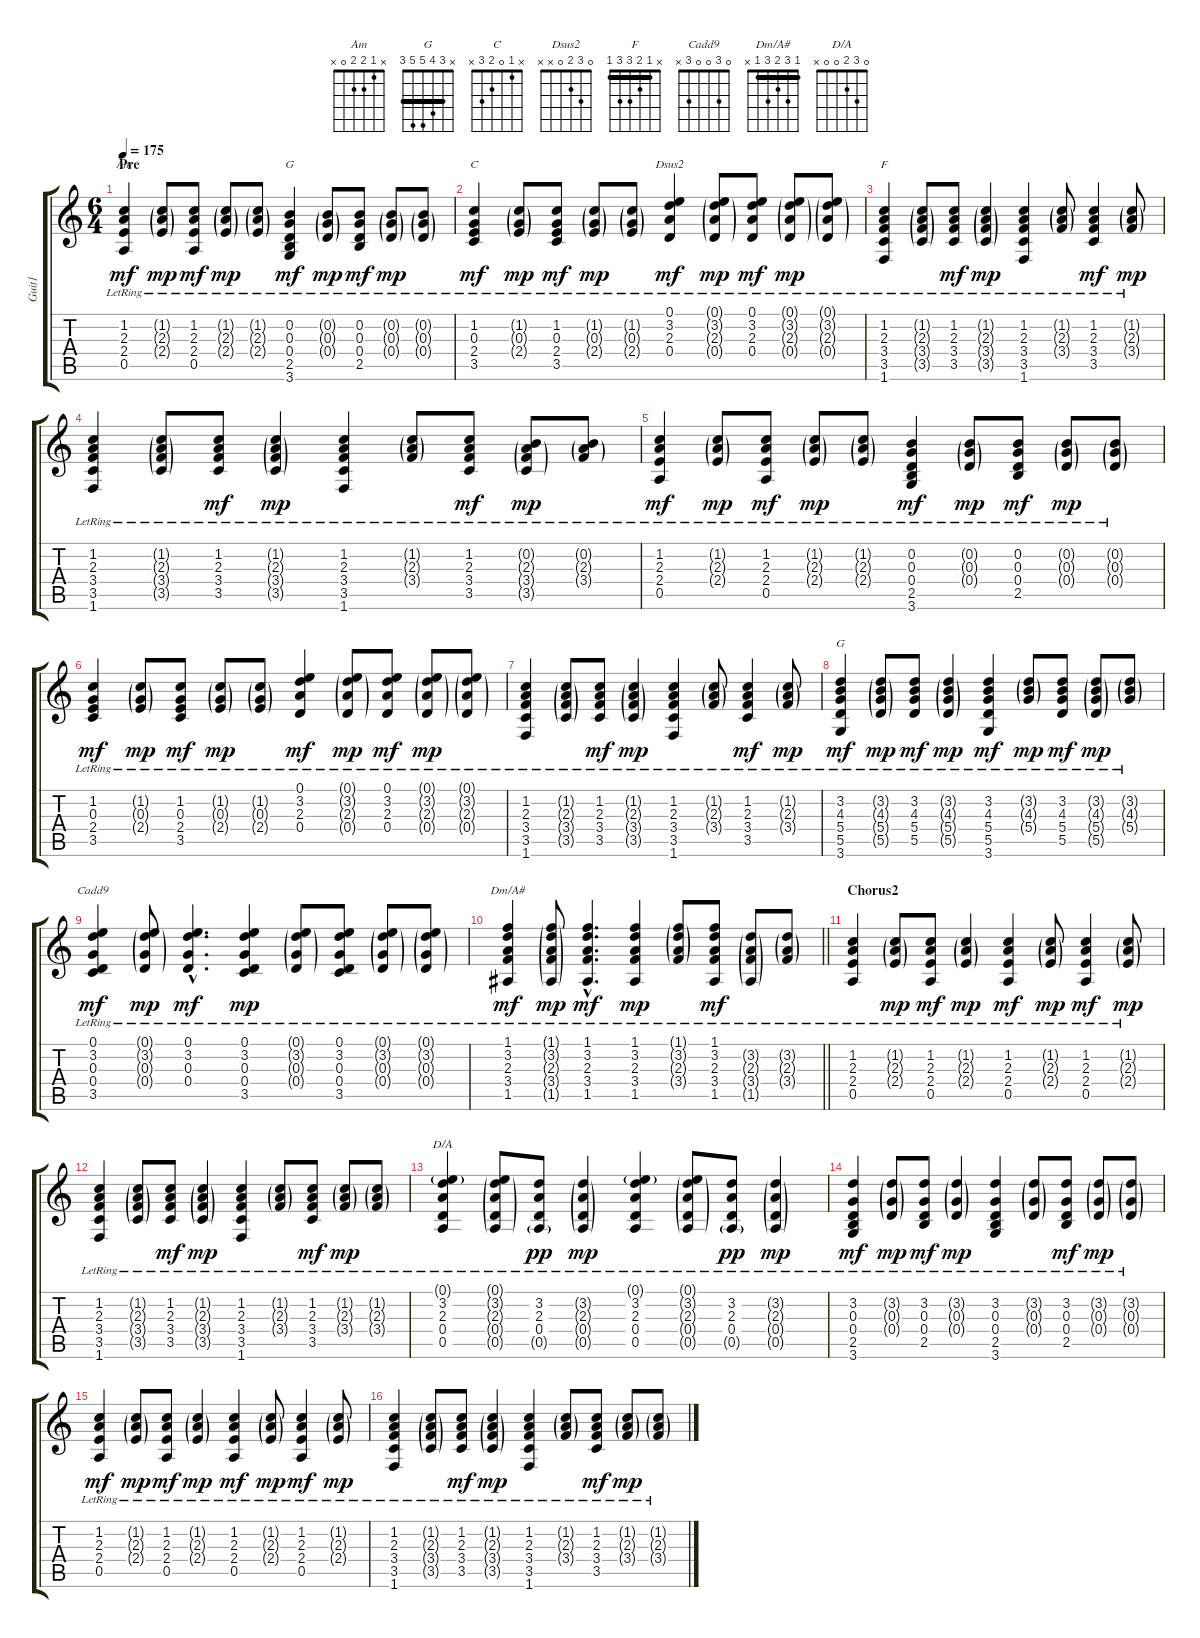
\track ("Guit1" "Guit1") {instrument acousticguitarsteel}
\staff {score tabs}
\tuning (E4 B3 G3 D3 A2 E2) {hide}
\chord ("Am" x 1 2 2 0 x)
\chord ("G" x 0 0 0 2 3)
\chord ("C" x 1 0 2 3 x)
\chord ("Dsus2" 0 3 2 0 x x)
\chord ("F" x 1 2 3 3 1) {barre 1}
\chord ("G" x 3 4 5 5 3) {barre 3}
\chord ("Cadd9" 0 3 0 0 3 x)
\chord ("Dm/A#" 1 3 2 3 1 x) {barre 1}
\chord ("D/A" 0 3 2 0 0 x)
\ts (6 4)
\section ("" "Pre")
\tempo 175
\clef g2
\ks c
(1.2{lr} 2.3{lr} 2.4{lr} 0.5{lr}).4{ch "Am" dy mf volume 11} (1.2{g lr} 2.3{g lr} 2.4{g lr}).8{dy mp} (1.2{lr} 2.3{lr} 2.4{lr} 0.5{lr}).8{dy mf} (1.2{g lr} 2.3{g lr} 2.4{g lr}).8{dy mp} (1.2{g lr} 2.3{g lr} 2.4{g lr}).8 (0.2{lr} 0.3{lr} 0.4{lr} 2.5{lr} 3.6{lr}).4{ch "G" dy mf} (0.2{g lr} 0.3{g lr} 0.4{g lr}).8{dy mp} (0.2{lr} 0.3{lr} 0.4{lr} 2.5{lr}).8{dy mf} (0.2{g lr} 0.3{g lr} 0.4{g lr}).8{dy mp} (0.2{g lr} 0.3{g lr} 0.4{g lr}).8 |
(1.2{lr} 0.3{lr} 2.4{lr} 3.5{lr}).4{ch "C" dy mf} (1.2{g lr} 0.3{g lr} 2.4{g lr}).8{dy mp} (1.2{lr} 0.3{lr} 2.4{lr} 3.5{lr}).8{dy mf} (1.2{g lr} 0.3{g lr} 2.4{g lr}).8{dy mp} (1.2{g lr} 0.3{g lr} 2.4{g lr}).8 (0.1{lr} 3.2{lr} 2.3{lr} 0.4{lr}).4{ch "Dsus2" dy mf} (0.1{g lr} 3.2{g lr} 2.3{g lr} 0.4{g lr}).8{dy mp} (0.1{lr} 3.2{lr} 2.3{lr} 0.4{lr}).8{dy mf} (0.1{g lr} 3.2{g lr} 2.3{g lr} 0.4{g lr}).8{dy mp} (0.1{g lr} 3.2{g lr} 2.3{g lr} 0.4{g lr}).8 |
(1.2{lr} 2.3{lr} 3.4{lr} 3.5{lr} 1.6{lr}).4{ch "F" volume 13} (1.2{g lr} 2.3{g lr} 3.4{g lr} 3.5{g}).8 (1.2{lr} 2.3{lr} 3.4{lr} 3.5{lr}).8{dy mf} (1.2{g lr} 2.3{g lr} 3.4{g lr} 3.5{g}).4{dy mp} (1.2{lr} 2.3{lr} 3.4{lr} 3.5{lr} 1.6{lr}).4 (1.2{g lr} 2.3{g lr} 3.4{g lr}).8 (1.2{lr} 2.3{lr} 3.4{lr} 3.5{lr}).4{dy mf} (1.2{g lr} 2.3{g lr} 3.4{g lr}).8{dy mp} |
(1.2{lr} 2.3{lr} 3.4{lr} 3.5{lr} 1.6{lr}).4 (1.2{g lr} 2.3{g lr} 3.4{g lr} 3.5{g}).8 (1.2{lr} 2.3{lr} 3.4{lr} 3.5{lr}).8{dy mf} (1.2{g lr} 2.3{g lr} 3.4{g lr} 3.5{g}).4{dy mp} (1.2{lr} 2.3{lr} 3.4{lr} 3.5{lr} 1.6{lr}).4 (1.2{g lr} 2.3{g lr} 3.4{g lr}).8 (1.2{lr} 2.3{lr} 3.4{lr} 3.5{lr}).8{dy mf} (0.2{g lr} 2.3{g lr} 3.4{g lr} 3.5{g lr}).8{dy mp} (0.2{g lr} 2.3{g lr} 3.4{g lr}).8 |
(1.2{lr} 2.3{lr} 2.4{lr} 0.5{lr}).4{dy mf volume 11} (1.2{g lr} 2.3{g lr} 2.4{g lr}).8{dy mp} (1.2{lr} 2.3{lr} 2.4{lr} 0.5{lr}).8{dy mf} (1.2{g lr} 2.3{g lr} 2.4{g lr}).8{dy mp} (1.2{g lr} 2.3{g lr} 2.4{g lr}).8 (0.2{lr} 0.3{lr} 0.4{lr} 2.5{lr} 3.6{lr}).4{dy mf} (0.2{g lr} 0.3{g lr} 0.4{g lr}).8{dy mp} (0.2{lr} 0.3{lr} 0.4{lr} 2.5{lr}).8{dy mf} (0.2{g lr} 0.3{g lr} 0.4{g lr}).8{dy mp} (0.2{g lr} 0.3{g lr} 0.4{g lr}).8 |
(1.2{lr} 0.3{lr} 2.4{lr} 3.5{lr}).4{dy mf} (1.2{g lr} 0.3{g lr} 2.4{g lr}).8{dy mp} (1.2{lr} 0.3{lr} 2.4{lr} 3.5{lr}).8{dy mf} (1.2{g lr} 0.3{g lr} 2.4{g lr}).8{dy mp} (1.2{g lr} 0.3{g lr} 2.4{g lr}).8 (0.1{lr} 3.2{lr} 2.3{lr} 0.4{lr}).4{dy mf} (0.1{g lr} 3.2{g lr} 2.3{g lr} 0.4{g lr}).8{dy mp} (0.1{lr} 3.2{lr} 2.3{lr} 0.4{lr}).8{dy mf} (0.1{g lr} 3.2{g lr} 2.3{g lr} 0.4{g lr}).8{dy mp} (0.1{g lr} 3.2{g lr} 2.3{g lr} 0.4{g lr}).8 |
(1.2{lr} 2.3{lr} 3.4{lr} 3.5{lr} 1.6{lr}).4{volume 13} (1.2{g lr} 2.3{g lr} 3.4{g lr} 3.5{g}).8 (1.2{lr} 2.3{lr} 3.4{lr} 3.5{lr}).8{dy mf} (1.2{g lr} 2.3{g lr} 3.4{g lr} 3.5{g}).4{dy mp} (1.2{lr} 2.3{lr} 3.4{lr} 3.5{lr} 1.6{lr}).4 (1.2{g lr} 2.3{g lr} 3.4{g lr}).8 (1.2{lr} 2.3{lr} 3.4{lr} 3.5{lr}).4{dy mf} (1.2{g lr} 2.3{g lr} 3.4{g lr}).8{dy mp} |
(3.2{lr} 4.3{lr} 5.4{lr} 5.5{lr} 3.6{lr}).4{ch "G" dy mf} (3.2{g lr} 4.3{g lr} 5.4{g lr} 5.5{g}).8{dy mp} (3.2{lr} 4.3{lr} 5.4{lr} 5.5{lr}).8{dy mf} (3.2{g lr} 4.3{g lr} 5.4{g lr} 5.5{g}).4{dy mp} (3.2{lr} 4.3{lr} 5.4{lr} 5.5{lr} 3.6{lr}).4{dy mf} (3.2{g lr} 4.3{g lr} 5.4{g lr}).8{dy mp} (3.2{lr} 4.3{lr} 5.4{lr} 5.5{lr}).8{dy mf} (3.2{g lr} 4.3{g lr} 5.4{g lr} 5.5{g lr}).8{dy mp} (3.2{g lr} 4.3{g lr} 5.4{g lr}).8 |
(0.1{lr} 3.2{lr} 0.3{lr} 0.4{lr} 3.5{lr}).4{ch "Cadd9" dy mf} (0.1{g lr} 3.2{g lr} 0.3{g lr} 0.4{g lr}).8{dy mp} (0.1{hac lr} 3.2{hac lr} 0.3{hac lr} 0.4{hac lr}).4{d dy mf} (0.1{lr} 3.2{lr} 0.3{lr} 0.4{lr} 3.5{lr}).4{dy mp} (0.1{g lr} 3.2{g lr} 0.3{g lr} 0.4{g lr}).8 (0.1{lr} 3.2{lr} 0.3{lr} 0.4{lr} 3.5{lr}).8 (0.1{g lr} 3.2{g lr} 0.3{g lr} 0.4{g lr}).8 (0.1{g lr} 3.2{g lr} 0.3{g lr} 0.4{g lr}).8 |
\barLineRight lightlight
(1.1{lr} 3.2{lr} 2.3{lr} 3.4{lr} 1.5{lr}).4{ch "Dm/A#" dy mf} (1.1{g} 3.2{g lr} 2.3{g lr} 3.4{g lr} 1.5{g}).8{dy mp} (1.1{hac} 3.2{hac lr} 2.3{hac lr} 3.4{hac lr} 1.5{hac lr}).4{d dy mf} (1.1{lr} 3.2{lr} 2.3{lr} 3.4{lr} 1.5{lr}).4{dy mp} (1.1{g} 3.2{g lr} 2.3{g lr} 3.4{g lr}).8 (1.1 3.2{lr} 2.3{lr} 3.4{lr} 1.5{lr}).8{dy mf} (3.2{g lr} 2.3{g lr} 3.4{g lr} 1.5{g lr}).8 (3.2{g lr} 2.3{g lr} 3.4{g lr}).8 |
\section ("" "Chorus2")
(1.2{lr} 2.3{lr} 2.4{lr} 0.5{lr}).4 (1.2{g lr} 2.3{g lr} 2.4{g lr}).8{dy mp} (1.2{lr} 2.3{lr} 2.4{lr} 0.5{lr}).8{dy mf} (1.2{g lr} 2.3{g lr} 2.4{g lr}).4{dy mp} (1.2{lr} 2.3{lr} 2.4{lr} 0.5{lr}).4{dy mf} (1.2{g lr} 2.3{g lr} 2.4{g lr}).8{dy mp} (1.2{lr} 2.3{lr} 2.4{lr} 0.5{lr}).4{dy mf} (1.2{g lr} 2.3{g lr} 2.4{g lr}).8{dy mp} |
(1.2{lr} 2.3{lr} 3.4{lr} 3.5{lr} 1.6{lr}).4 (1.2{g lr} 2.3{g lr} 3.4{g lr} 3.5{g}).8 (1.2{lr} 2.3{lr} 3.4{lr} 3.5{lr}).8{dy mf} (1.2{g lr} 2.3{g lr} 3.4{g lr} 3.5{g}).4{dy mp} (1.2{lr} 2.3{lr} 3.4{lr} 3.5{lr} 1.6{lr}).4 (1.2{g lr} 2.3{g lr} 3.4{g lr}).8 (1.2{lr} 2.3{lr} 3.4{lr} 3.5{lr}).8{dy mf} (1.2{g lr} 2.3{g lr} 3.4{g lr}).8{dy mp} (1.2{g lr} 2.3{g lr} 3.4{g lr}).8 |
(0.1{g lr} 3.2{lr} 2.3{lr} 0.4{lr} 0.5{lr}).4{ch "D/A"} (0.1{g lr} 3.2{g lr} 2.3{g lr} 0.4{g lr} 0.5{g lr}).8 (3.2{lr} 2.3{lr} 0.4{lr} 0.5{g lr}).8{dy pp} (3.2{g lr} 2.3{g lr} 0.4{g lr} 0.5{g lr}).4{dy mp} (0.1{g lr} 3.2{lr} 2.3{lr} 0.4{lr} 0.5{lr}).4 (0.1{g lr} 3.2{g lr} 2.3{g lr} 0.4{g lr} 0.5{g lr}).8 (3.2{lr} 2.3{lr} 0.4{lr} 0.5{g lr}).8{dy pp} (3.2{g lr} 2.3{g lr} 0.4{g lr} 0.5{g lr}).4{dy mp} |
(3.2{lr} 0.3{lr} 0.4{lr} 2.5{lr} 3.6{lr}).4{dy mf} (3.2{g lr} 0.3{g lr} 0.4{g lr}).8{dy mp} (3.2{lr} 0.3{lr} 0.4{lr} 2.5{lr}).8{dy mf} (3.2{g lr} 0.3{g lr} 0.4{g lr}).4{dy mp} (3.2{lr} 0.3{lr} 0.4{lr} 2.5 3.6).4 (3.2{g lr} 0.3{g lr} 0.4{g lr}).8 (3.2{lr} 0.3{lr} 0.4{lr} 2.5{lr}).8{dy mf} (3.2{g lr} 0.3{g lr} 0.4{g lr}).8{dy mp} (3.2{g lr} 0.3{g lr} 0.4{g lr}).8 |
(1.2{lr} 2.3{lr} 2.4{lr} 0.5{lr}).4{dy mf} (1.2{g lr} 2.3{g lr} 2.4{g lr}).8{dy mp} (1.2{lr} 2.3{lr} 2.4{lr} 0.5{lr}).8{dy mf} (1.2{g lr} 2.3{g lr} 2.4{g lr}).4{dy mp} (1.2{lr} 2.3{lr} 2.4{lr} 0.5{lr}).4{dy mf} (1.2{g lr} 2.3{g lr} 2.4{g lr}).8{dy mp} (1.2{lr} 2.3{lr} 2.4{lr} 0.5{lr}).4{dy mf} (1.2{g lr} 2.3{g lr} 2.4{g lr}).8{dy mp} |
(1.2{lr} 2.3{lr} 3.4{lr} 3.5{lr} 1.6{lr}).4 (1.2{g lr} 2.3{g lr} 3.4{g lr} 3.5{g}).8 (1.2{lr} 2.3{lr} 3.4{lr} 3.5{lr}).8{dy mf} (1.2{g lr} 2.3{g lr} 3.4{g lr} 3.5{g}).4{dy mp} (1.2{lr} 2.3{lr} 3.4{lr} 3.5{lr} 1.6{lr}).4 (1.2{g lr} 2.3{g lr} 3.4{g lr}).8 (1.2{lr} 2.3{lr} 3.4{lr} 3.5{lr}).8{dy mf} (1.2{g lr} 2.3{g lr} 3.4{g lr}).8{dy mp} (1.2{g lr} 2.3{g lr} 3.4{g lr}).8
